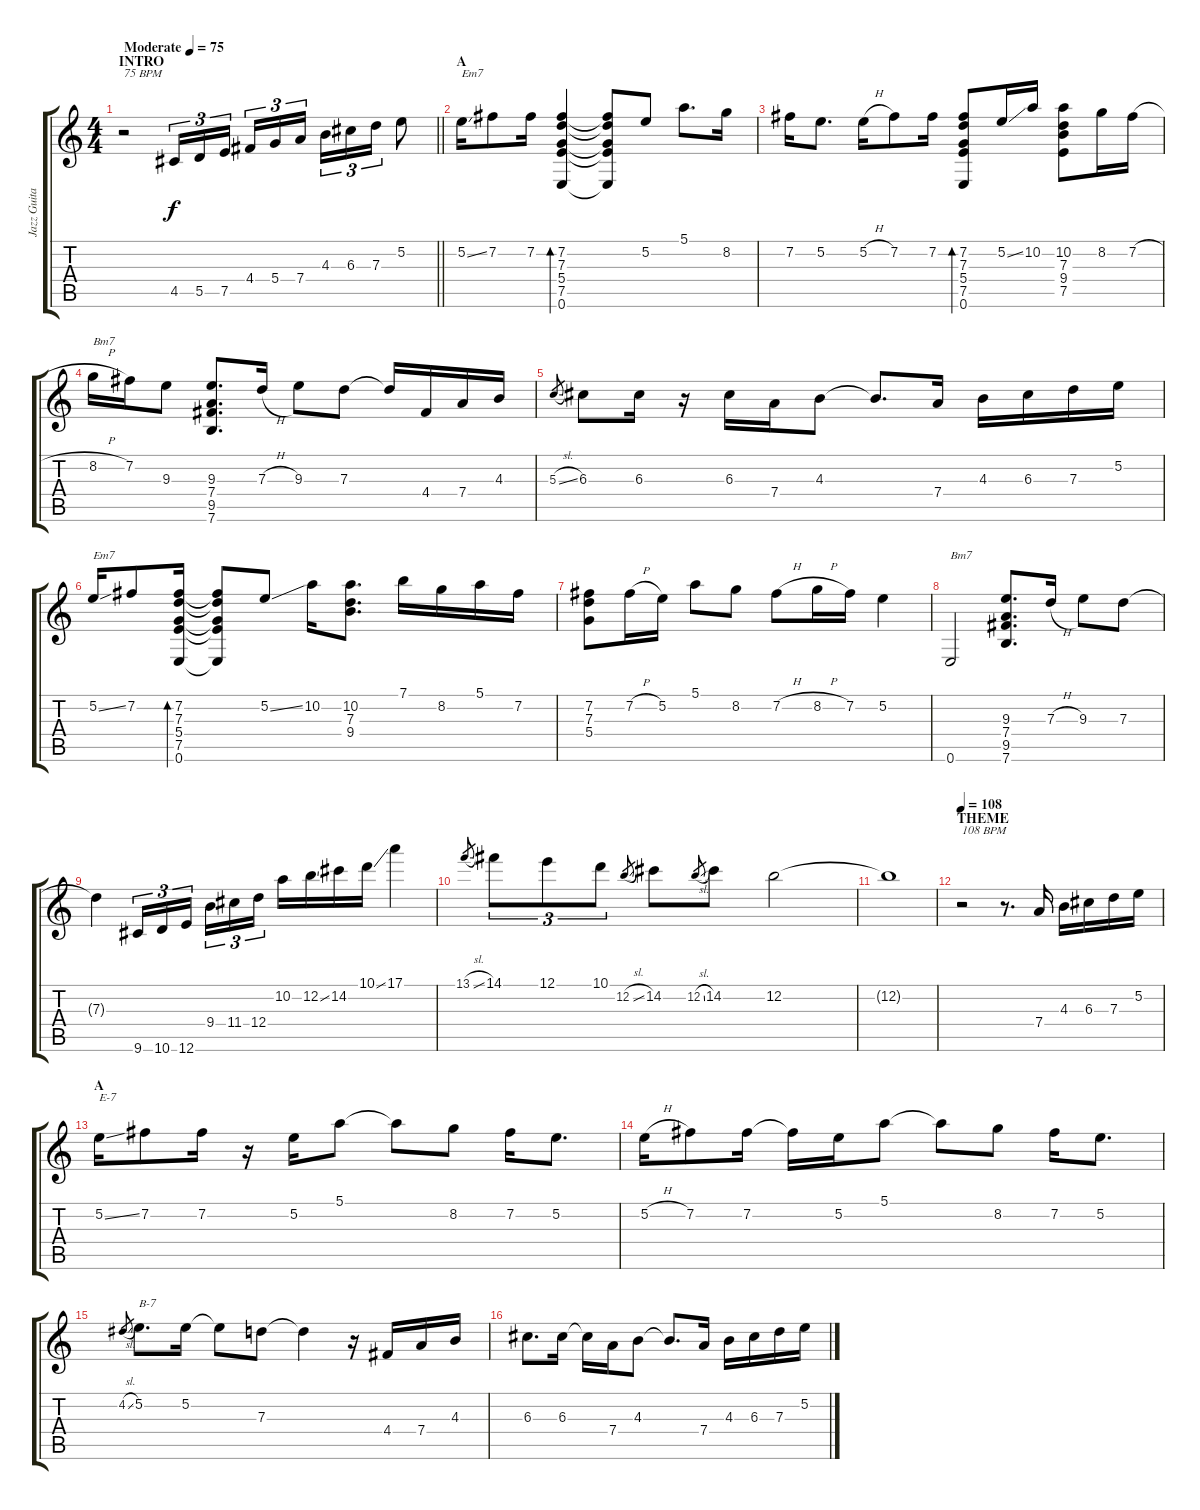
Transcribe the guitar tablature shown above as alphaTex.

\track ("Jazz Guitar" "Jazz Guita") {instrument electricguitarjazz}
\staff {score tabs}
\tuning (E4 B3 G3 D3 A2 E2) {hide}
\ts (4 4)
\section ("" "INTRO")
\tempo (75 "Moderate")
\clef g2
\barLineRight lightlight
\ks c
r.2{txt "75 BPM" dy f instrument electricguitarjazz} 4.5.16{tu (3 2)} 5.5.16{tu (3 2)} 7.5.16{tu (3 2) beam splitsecondary} 4.4.16{tu (3 2)} 5.4.16{tu (3 2)} 7.4.16{tu (3 2)} 4.3.16{tu (3 2)} 6.3.16{tu (3 2)} 7.3.16{tu (3 2)} 5.2.8 |
\section ("" "A")
5.2{ss}.16{txt "Em7"} 7.2.8 7.2.16 (7.2 7.3 5.4 7.5 0.6).4{bd 240} (7.2{t} 7.3{t} 5.4{t} 7.5{t} 0.6{t}).8 5.2.8 5.1.8{d} 8.2.16 |
7.2.16 5.2.8{d} 5.2{h}.16 7.2.8 7.2.16 (7.2 7.3 5.4 7.5 0.6).8{bd 240} 5.2{ss}.16 10.2.16 (10.2 7.3 9.4 7.5).8 8.2.16 7.2{h}.16 |
8.2{h}.16{txt "Bm7"} 7.2.16 9.3.8 (9.3 7.4 9.5 7.6).8{d} 7.3{h}.16 9.3.8 7.3.8 7.3{t}.16 4.4.16 7.4.16 4.3.16 |
5.3{sl}.8{gr} 6.3.8 6.3.16 r.16 6.3.16 7.4.16 4.3.8 4.3{t}.8{d} 7.4.16 4.3.16 6.3.16 7.3.16 5.2.16 |
5.2{ss}.16{txt "Em7"} 7.2.8 (7.2 7.3 5.4 7.5 0.6).16{bd 240} (7.2{t} 7.3{t} 5.4{t} 7.5{t} 0.6{t}).8 5.2{ss}.8 10.2.16 (10.2 7.3 9.4).8{d} 7.1.16 8.2.16 5.1.16 7.2.16 |
(7.2 7.3 5.4).8 7.2{h}.16 5.2.16 5.1.8 8.2.8 7.2{h}.8 8.2{h}.16 7.2.16 5.2.4 |
0.6.2{txt "Bm7"} (9.3 7.4 9.5 7.6).8{d} 7.3{h}.16 9.3.8 7.3.8 |
7.3{t}.4 9.6.16{tu (3 2)} 10.6.16{tu (3 2)} 12.6.16{tu (3 2) beam splitsecondary} 9.4.16{tu (3 2)} 11.4.16{tu (3 2)} 12.4.16{tu (3 2)} 10.2.16 12.2{ss}.16 14.2.16 10.1{ss}.16 17.1.4 |
13.1{sl}.8{gr} 14.1.8{tu (3 2)} 12.1.8{tu (3 2)} 10.1.8{tu (3 2)} 12.2{sl}.8{gr} 14.2.8 12.2{sl}.8{gr} 14.2.8 12.2.2 |
12.2{t}.1 |
\section ("" "THEME")
\tempo 108
r.2{txt "108 BPM"} r.8{d} 7.4.16 4.3.16 6.3.16 7.3.16 5.2.16 |
\section ("" "A")
5.2{ss}.16{txt "E-7"} 7.2.8 7.2.16 r.16 5.2.16 5.1.8 5.1{t}.8 8.2.8 7.2.16 5.2.8{d} |
5.2{h}.16 7.2.8 7.2.16 7.2{t}.16 5.2.16 5.1.8 5.1{t}.8 8.2.8 7.2.16 5.2.8{d} |
4.2{sl}.8{gr} 5.2.8{d txt "B-7"} 5.2.16 5.2{t}.8 7.3.8 7.3{t}.4 r.16 4.4.16 7.4.16 4.3.16 |
6.3.8{d} 6.3.16 6.3{t}.16 7.4.16 4.3.8 4.3{t}.8{d} 7.4.16 4.3.16 6.3.16 7.3.16 5.2.16
